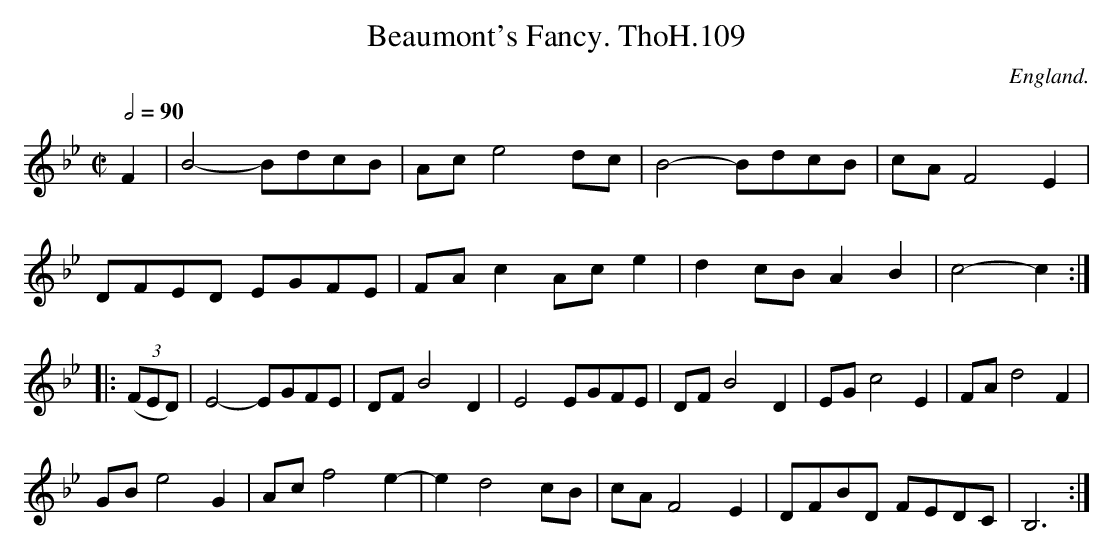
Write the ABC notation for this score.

X:1
T:Beaumont's Fancy. ThoH.109
Q:1/2=90
M:C|
L:1/8
O:England.
K:Bb
F2|B4-BdcB|Ace4dc|B4-BdcB|cAF4E2|
DFED EGFE|FAc2Ace2|d2cBA2B2|c4-c2:|
|:((3FED)|E4-EGFE|DFB4D2|E4EGFE|DFB4D2|EGc4E2|FAd4F2|
GBe4G2|Acf4e2-|e2d4cB|cAF4E2|DFBD FEDC|B,6:|
